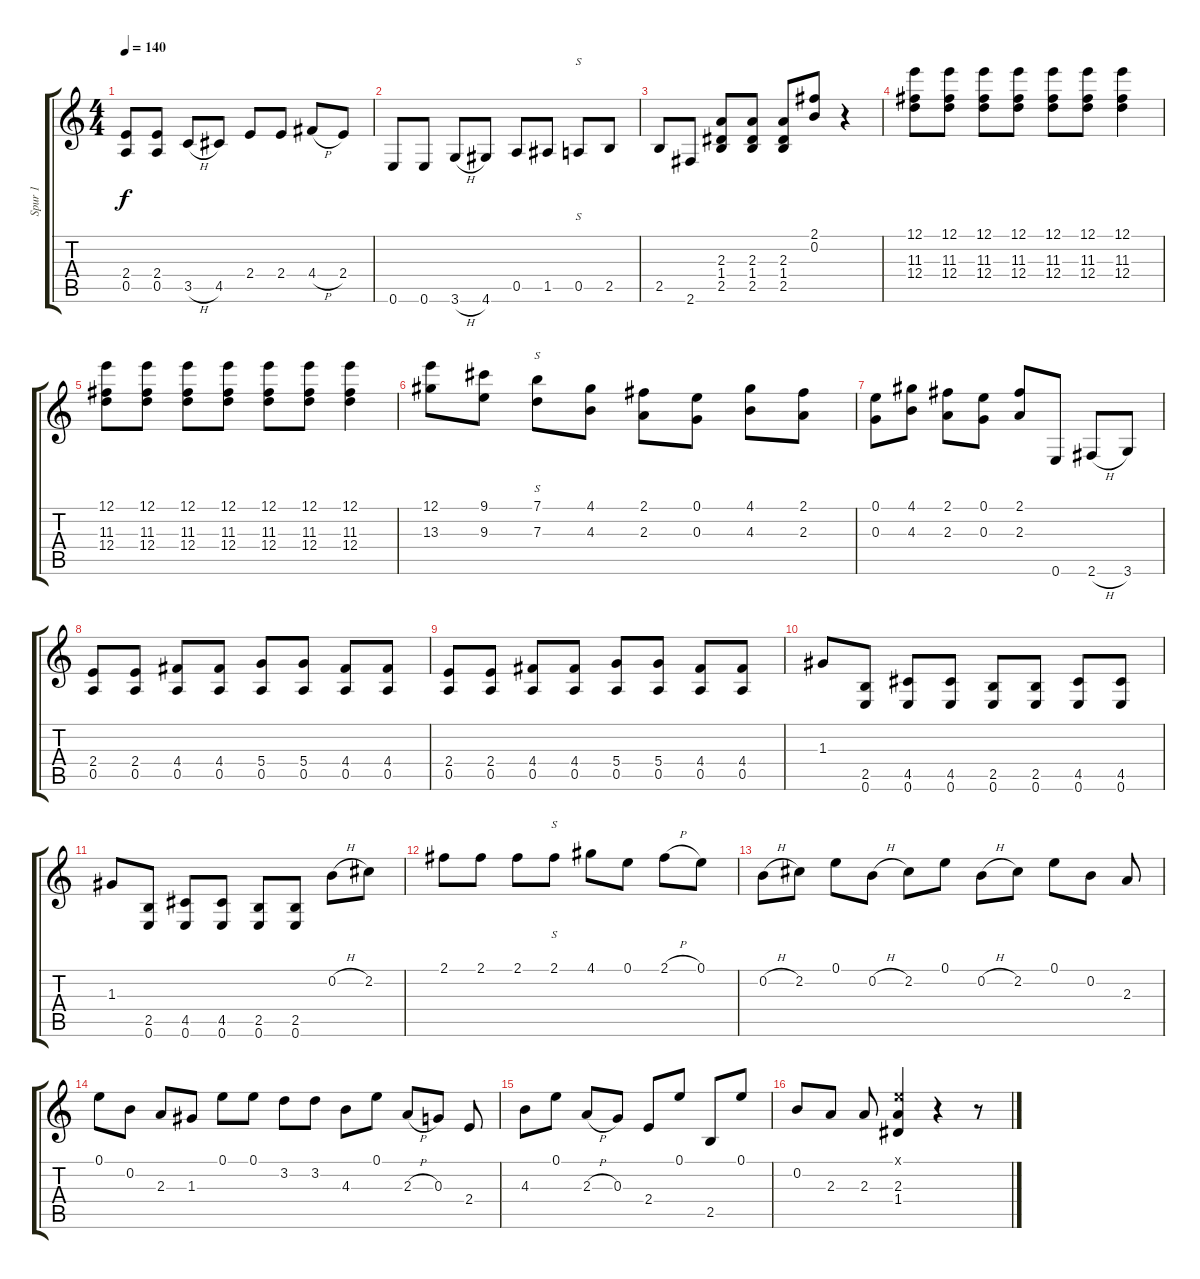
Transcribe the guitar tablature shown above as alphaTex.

\track ("Spur 1" "Spur 1") {instrument overdrivenguitar}
\staff {score tabs}
\tuning (E4 B3 G3 D3 A2 E2) {hide}
\ts (4 4)
\tempo 140
\clef g2
\ks c
(2.4 0.5).8{dy f} (2.4 0.5).8 3.5{h}.8 4.5.8 2.4.8 2.4.8 4.4{h}.8 2.4.8 |
0.6.8 0.6.8 3.6{h}.8 4.6.8 0.5.8 1.5.8 0.5.8{s} 2.5.8 |
2.5.8 2.6.8 (2.3 1.4 2.5).8 (2.3 1.4 2.5).8 (2.3 1.4 2.5).8 (2.1 0.2).8 r.4 |
(12.1 11.3 12.4).8 (12.1 11.3 12.4).8 (12.1 11.3 12.4).8 (12.1 11.3 12.4).8 (12.1 11.3 12.4).8 (12.1 11.3 12.4).8 (12.1 11.3 12.4).4 |
(12.1 11.3 12.4).8 (12.1 11.3 12.4).8 (12.1 11.3 12.4).8 (12.1 11.3 12.4).8 (12.1 11.3 12.4).8 (12.1 11.3 12.4).8 (12.1 11.3 12.4).4 |
(12.1 13.3).8 (9.1 9.3).8 (7.1 7.3).8{s} (4.1 4.3).8 (2.1 2.3).8 (0.1 0.3).8 (4.1 4.3).8 (2.1 2.3).8 |
(0.1 0.3).8 (4.1 4.3).8 (2.1 2.3).8 (0.1 0.3).8 (2.1 2.3).8 0.6.8 2.6{h}.8 3.6.8 |
(2.4 0.5).8 (2.4 0.5).8 (4.4 0.5).8 (4.4 0.5).8 (5.4 0.5).8 (5.4 0.5).8 (4.4 0.5).8 (4.4 0.5).8 |
(2.4 0.5).8 (2.4 0.5).8 (4.4 0.5).8 (4.4 0.5).8 (5.4 0.5).8 (5.4 0.5).8 (4.4 0.5).8 (4.4 0.5).8 |
1.3.8 (2.5 0.6).8 (4.5 0.6).8 (4.5 0.6).8 (2.5 0.6).8 (2.5 0.6).8 (4.5 0.6).8 (4.5 0.6).8 |
1.3.8 (2.5 0.6).8 (4.5 0.6).8 (4.5 0.6).8 (2.5 0.6).8 (2.5 0.6).8 0.2{h}.8 2.2.8 |
2.1.8 2.1.8 2.1.8 2.1.8{s} 4.1.8 0.1.8 2.1{h}.8 0.1.8 |
0.2{h}.8 2.2.8 0.1.8 0.2{h}.8 2.2.8 0.1.8 0.2{h}.8 2.2.8 0.1.8 0.2.8 2.3.8 |
0.1.8 0.2.8 2.3.8 1.3.8 0.1.8 0.1.8 3.2.8 3.2.8 4.3.8 0.1.8 2.3{h}.8 0.3.8 2.4.8 |
4.3.8 0.1.8 2.3{h}.8 0.3.8 2.4.8 0.1.8 2.5.8 0.1.8 |
0.2.8 2.3.8 2.3.8 (0.1{x} 2.3 1.4).4 r.4 r.8
